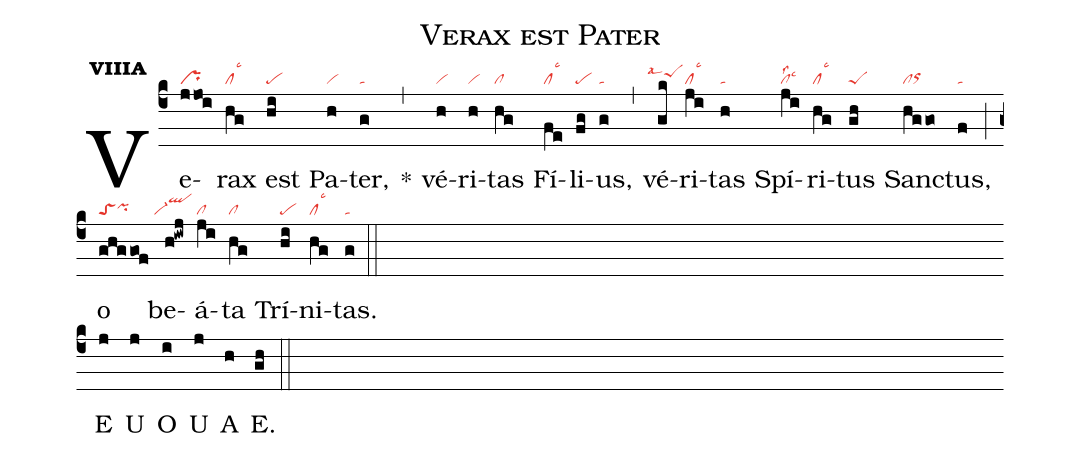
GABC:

name:Verax est Pater;
office-part:an;
mode:8a;
nabc-lines:1;
%%
initial-style: 1;
name:Verax est Pater;
mode: 8;
office-part: Antiphona;
annotation: Ant.;
annotation: viii a;
nabc-lines:1;
%%
(c4) Ve(jjoi|pr)rax(hg|cllsc3) est(hi|pe) Pa(h|vi)ter,(g|ta) <sp>*</sp>(,) vé(h|vi)ri(h|vi)tas(hg|cl) Fí(fe|cllsc3)li(fg|pe)us,(g|ta) (,) vé(gk|```peShilsal4)ri(ji|cllsc3)tas(h|ta) Spí(ji|cllss2lsc3)ri(hg|cllsc3)tus(gh|peS) Sanc(hggo|clorhh)tus,(f|ta) (;) o(ghggof|toSpihh) be(h@iwj|```vi-qlhk)á(ji|cl)ta(hg|cl) Trí(hi|pe)ni(hg|cllsc3)tas.(g|ta) (::Z)

<eu>E(j) U(j) O(i) U(j) A(h) E.(gh) </eu>(::)
